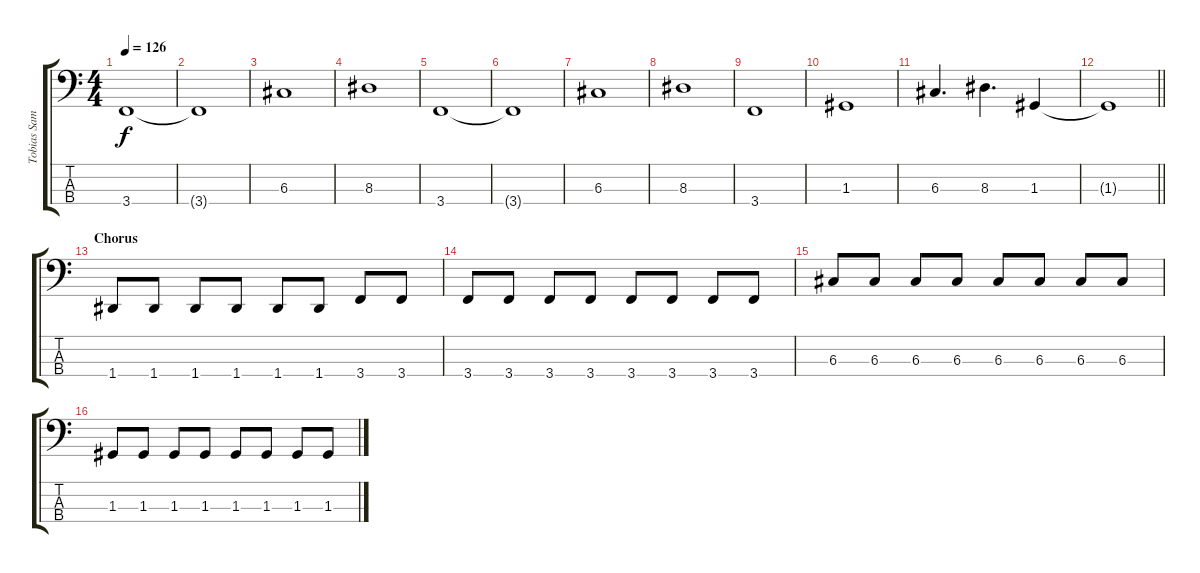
\track ("Tobias Sammet - Bass" "Tobias Sam") {instrument electricbassfinger}
\staff {score tabs}
\tuning (F2 C2 G1 D1) {hide}
\ts (4 4)
\tempo 126
\clef f4
\ks c
3.4.1{dy f} |
3.4{t}.1 |
6.3.1 |
8.3.1 |
3.4.1 |
3.4{t}.1 |
6.3.1 |
8.3.1 |
3.4.1 |
1.3.1 |
6.3.4{d} 8.3.4{d} 1.3.4 |
\barLineRight lightlight
1.3{t}.1 |
\section ("" "Chorus")
1.4.8 1.4.8 1.4.8 1.4.8 1.4.8 1.4.8 3.4.8 3.4.8 |
3.4.8 3.4.8 3.4.8 3.4.8 3.4.8 3.4.8 3.4.8 3.4.8 |
6.3.8 6.3.8 6.3.8 6.3.8 6.3.8 6.3.8 6.3.8 6.3.8 |
1.3.8 1.3.8 1.3.8 1.3.8 1.3.8 1.3.8 1.3.8 1.3.8
